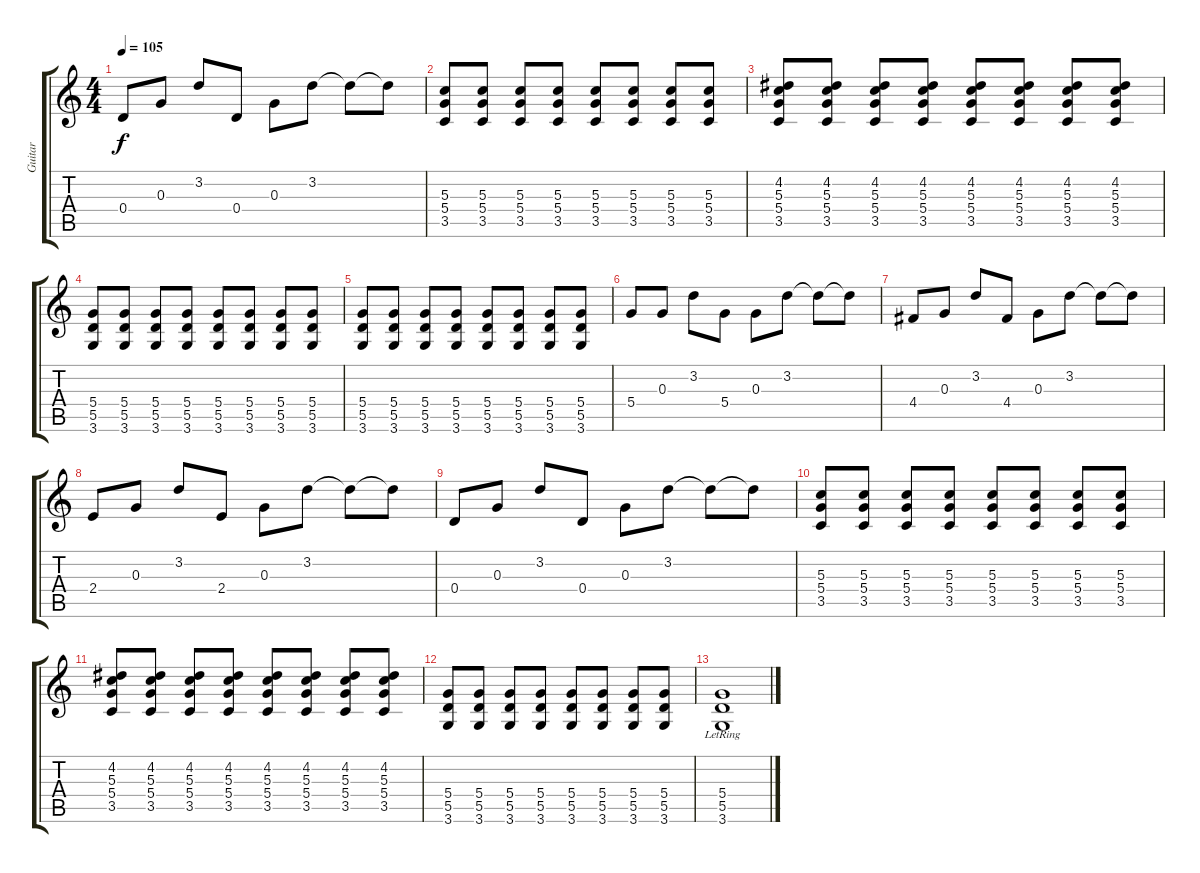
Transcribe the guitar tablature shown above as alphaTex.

\track ("Guitar" "Guitar") {instrument distortionguitar}
\staff {score tabs}
\tuning (E4 B3 G3 D3 A2 E2) {hide}
\ts (4 4)
\tempo 105
\clef g2
\ks c
0.4.8{dy f} 0.3.8 3.2.8 0.4.8 0.3.8 3.2.8 3.2{t}.8 3.2{t}.8 |
(5.3 5.4 3.5).8 (5.3 5.4 3.5).8 (5.3 5.4 3.5).8 (5.3 5.4 3.5).8 (5.3 5.4 3.5).8 (5.3 5.4 3.5).8 (5.3 5.4 3.5).8 (5.3 5.4 3.5).8 |
(4.2 5.3 5.4 3.5).8 (4.2 5.3 5.4 3.5).8 (4.2 5.3 5.4 3.5).8 (4.2 5.3 5.4 3.5).8 (4.2 5.3 5.4 3.5).8 (4.2 5.3 5.4 3.5).8 (4.2 5.3 5.4 3.5).8 (4.2 5.3 5.4 3.5).8 |
(5.4 5.5 3.6).8 (5.4 5.5 3.6).8 (5.4 5.5 3.6).8 (5.4 5.5 3.6).8 (5.4 5.5 3.6).8 (5.4 5.5 3.6).8 (5.4 5.5 3.6).8 (5.4 5.5 3.6).8 |
(5.4 5.5 3.6).8 (5.4 5.5 3.6).8 (5.4 5.5 3.6).8 (5.4 5.5 3.6).8 (5.4 5.5 3.6).8 (5.4 5.5 3.6).8 (5.4 5.5 3.6).8 (5.4 5.5 3.6).8 |
5.4.8 0.3.8 3.2.8 5.4.8 0.3.8 3.2.8 3.2{t}.8 3.2{t}.8 |
4.4.8 0.3.8 3.2.8 4.4.8 0.3.8 3.2.8 3.2{t}.8 3.2{t}.8 |
2.4.8 0.3.8 3.2.8 2.4.8 0.3.8 3.2.8 3.2{t}.8 3.2{t}.8 |
0.4.8 0.3.8 3.2.8 0.4.8 0.3.8 3.2.8 3.2{t}.8 3.2{t}.8 |
(5.3 5.4 3.5).8 (5.3 5.4 3.5).8 (5.3 5.4 3.5).8 (5.3 5.4 3.5).8 (5.3 5.4 3.5).8 (5.3 5.4 3.5).8 (5.3 5.4 3.5).8 (5.3 5.4 3.5).8 |
(4.2 5.3 5.4 3.5).8 (4.2 5.3 5.4 3.5).8 (4.2 5.3 5.4 3.5).8 (4.2 5.3 5.4 3.5).8 (4.2 5.3 5.4 3.5).8 (4.2 5.3 5.4 3.5).8 (4.2 5.3 5.4 3.5).8 (4.2 5.3 5.4 3.5).8 |
(5.4 5.5 3.6).8 (5.4 5.5 3.6).8 (5.4 5.5 3.6).8 (5.4 5.5 3.6).8 (5.4 5.5 3.6).8 (5.4 5.5 3.6).8 (5.4 5.5 3.6).8 (5.4 5.5 3.6).8 |
(5.4{lr} 5.5{lr} 3.6{lr}).1
